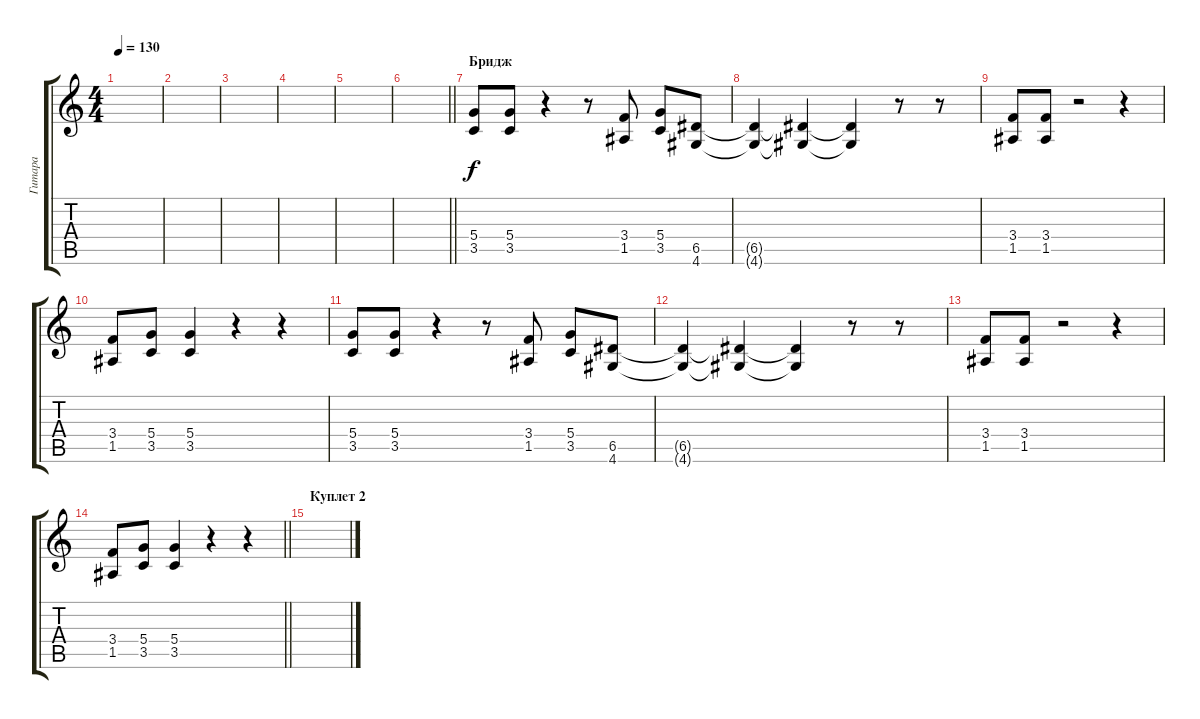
\track ("Гитара" "Гитара") {instrument overdrivenguitar}
\staff {score tabs}
\tuning (E4 B3 G3 D3 A2 E2) {hide}
\ts (4 4)
\tempo 130
\clef g2
\ks c
|
|
|
|
|
\barLineRight lightlight
|
\section ("" "Бридж")
(5.4 3.5).8 (5.4 3.5).8 r.4 r.8 (3.4 1.5).8 (5.4 3.5).8 (6.5 4.6).8 |
(6.5{t} 4.6{t}).4 (6.5{t} 4.6{t}).4 (6.5{t} 4.6{t}).4 r.8 r.8 |
(3.4 1.5).8 (3.4 1.5).8 r.2 r.4 |
(3.4 1.5).8 (5.4 3.5).8 (5.4 3.5).4 r.4 r.4 |
(5.4 3.5).8 (5.4 3.5).8 r.4 r.8 (3.4 1.5).8 (5.4 3.5).8 (6.5 4.6).8 |
(6.5{t} 4.6{t}).4 (6.5{t} 4.6{t}).4 (6.5{t} 4.6{t}).4 r.8 r.8 |
(3.4 1.5).8 (3.4 1.5).8 r.2 r.4 |
\barLineRight lightlight
(3.4 1.5).8 (5.4 3.5).8 (5.4 3.5).4 r.4 r.4 |
\section ("" "Куплет 2")
